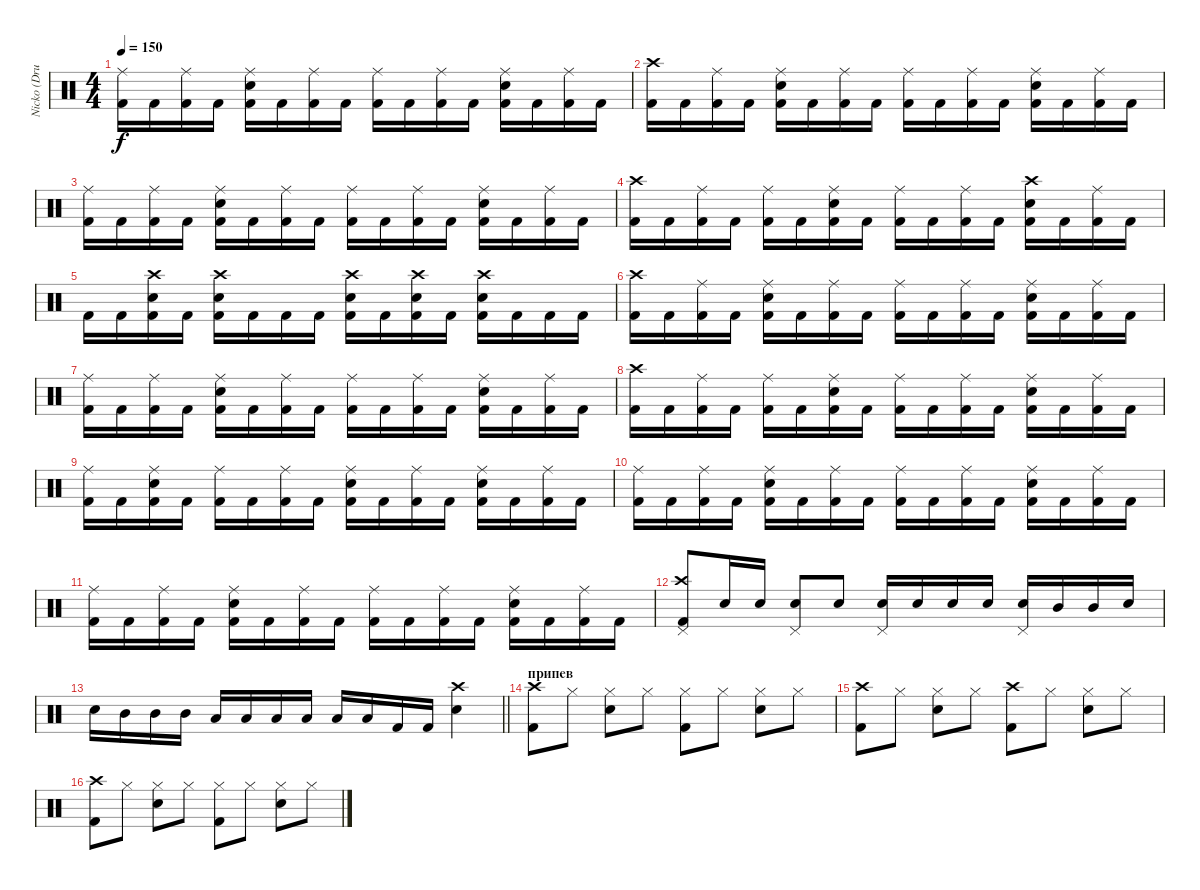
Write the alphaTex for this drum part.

\track ("Nicko (Drums)" "Nicko (Dru") {instrument percussion}
\staff {score}
\articulation defaults
\ts (4 4)
\tempo 150
\clef neutral
\ks c
("Ride (middle)" "Kick (hit) 2").16{dy f} "Kick (hit) 2".16 ("Ride (middle)" "Kick (hit) 2").16 "Kick (hit) 2".16 ("Ride (middle)" "Snare (hit) 2" "Kick (hit) 2").16 "Kick (hit) 2".16 ("Ride (middle)" "Kick (hit) 2").16 "Kick (hit) 2".16 ("Ride (middle)" "Kick (hit) 2").16 "Kick (hit) 2".16 ("Ride (middle)" "Kick (hit) 2").16 "Kick (hit) 2".16 ("Ride (middle)" "Snare (hit) 2" "Kick (hit) 2").16 "Kick (hit) 2".16 ("Ride (middle)" "Kick (hit) 2").16 "Kick (hit) 2".16 |
("Crash high (hit)" "Kick (hit) 2").16 "Kick (hit) 2".16 ("Ride (middle)" "Kick (hit) 2").16 "Kick (hit) 2".16 ("Ride (middle)" "Snare (hit) 2" "Kick (hit) 2").16 "Kick (hit) 2".16 ("Ride (middle)" "Kick (hit) 2").16 "Kick (hit) 2".16 ("Ride (middle)" "Kick (hit) 2").16 "Kick (hit) 2".16 ("Ride (middle)" "Kick (hit) 2").16 "Kick (hit) 2".16 ("Ride (middle)" "Snare (hit) 2" "Kick (hit) 2").16 "Kick (hit) 2".16 ("Ride (middle)" "Kick (hit) 2").16 "Kick (hit) 2".16 |
("Ride (middle)" "Kick (hit) 2").16 "Kick (hit) 2".16 ("Ride (middle)" "Kick (hit) 2").16 "Kick (hit) 2".16 ("Ride (middle)" "Snare (hit) 2" "Kick (hit) 2").16 "Kick (hit) 2".16 ("Ride (middle)" "Kick (hit) 2").16 "Kick (hit) 2".16 ("Ride (middle)" "Kick (hit) 2").16 "Kick (hit) 2".16 ("Ride (middle)" "Kick (hit) 2").16 "Kick (hit) 2".16 ("Ride (middle)" "Snare (hit) 2" "Kick (hit) 2").16 "Kick (hit) 2".16 ("Ride (middle)" "Kick (hit) 2").16 "Kick (hit) 2".16 |
("Crash high (hit)" "Kick (hit) 2").16 "Kick (hit) 2".16 ("Ride (middle)" "Kick (hit) 2").16 "Kick (hit) 2".16 ("Ride (middle)" "Kick (hit) 2").16 "Kick (hit) 2".16 ("Ride (middle)" "Snare (hit) 2" "Kick (hit) 2").16 "Kick (hit) 2".16 ("Ride (middle)" "Kick (hit) 2").16 "Kick (hit) 2".16 ("Ride (middle)" "Kick (hit) 2").16 "Kick (hit) 2".16 ("Crash high (hit)" "Snare (hit) 2" "Kick (hit) 2").16 "Kick (hit) 2".16 ("Ride (middle)" "Kick (hit) 2").16 "Kick (hit) 2".16 |
"Kick (hit) 2".16 "Kick (hit) 2".16 ("Crash high (hit)" "Snare (hit) 2" "Kick (hit) 2").16 "Kick (hit) 2".16 ("Crash high (hit)" "Snare (hit) 2" "Kick (hit) 2").16 "Kick (hit) 2".16 "Kick (hit) 2".16 "Kick (hit) 2".16 ("Crash high (hit)" "Snare (hit) 2" "Kick (hit) 2").16 "Kick (hit) 2".16 ("Crash high (hit)" "Snare (hit) 2" "Kick (hit) 2").16 "Kick (hit) 2".16 ("Crash high (hit)" "Snare (hit) 2" "Kick (hit) 2").16 "Kick (hit) 2".16 "Kick (hit) 2".16 "Kick (hit) 2".16 |
("Crash high (hit)" "Kick (hit) 2").16 "Kick (hit) 2".16 ("Ride (middle)" "Kick (hit) 2").16 "Kick (hit) 2".16 ("Ride (middle)" "Snare (hit) 2" "Kick (hit) 2").16 "Kick (hit) 2".16 ("Ride (middle)" "Kick (hit) 2").16 "Kick (hit) 2".16 ("Ride (middle)" "Kick (hit) 2").16 "Kick (hit) 2".16 ("Ride (middle)" "Kick (hit) 2").16 "Kick (hit) 2".16 ("Ride (middle)" "Snare (hit) 2" "Kick (hit) 2").16 "Kick (hit) 2".16 ("Ride (middle)" "Kick (hit) 2").16 "Kick (hit) 2".16 |
("Ride (middle)" "Kick (hit) 2").16 "Kick (hit) 2".16 ("Ride (middle)" "Kick (hit) 2").16 "Kick (hit) 2".16 ("Ride (middle)" "Snare (hit) 2" "Kick (hit) 2").16 "Kick (hit) 2".16 ("Ride (middle)" "Kick (hit) 2").16 "Kick (hit) 2".16 ("Ride (middle)" "Kick (hit) 2").16 "Kick (hit) 2".16 ("Ride (middle)" "Kick (hit) 2").16 "Kick (hit) 2".16 ("Ride (middle)" "Snare (hit) 2" "Kick (hit) 2").16 "Kick (hit) 2".16 ("Ride (middle)" "Kick (hit) 2").16 "Kick (hit) 2".16 |
("Crash high (hit)" "Kick (hit) 2").16 "Kick (hit) 2".16 ("Ride (middle)" "Kick (hit) 2").16 "Kick (hit) 2".16 ("Ride (middle)" "Kick (hit) 2").16 "Kick (hit) 2".16 ("Ride (middle)" "Snare (hit) 2" "Kick (hit) 2").16 "Kick (hit) 2".16 ("Ride (middle)" "Kick (hit) 2").16 "Kick (hit) 2".16 ("Ride (middle)" "Kick (hit) 2").16 "Kick (hit) 2".16 ("Ride (middle)" "Snare (hit) 2" "Kick (hit) 2").16 "Kick (hit) 2".16 ("Ride (middle)" "Kick (hit) 2").16 "Kick (hit) 2".16 |
("Ride (middle)" "Kick (hit) 2").16 "Kick (hit) 2".16 ("Ride (middle)" "Snare (hit) 2" "Kick (hit) 2").16 "Kick (hit) 2".16 ("Ride (middle)" "Kick (hit) 2").16 "Kick (hit) 2".16 ("Ride (middle)" "Kick (hit) 2").16 "Kick (hit) 2".16 ("Ride (middle)" "Snare (hit) 2" "Kick (hit) 2").16 "Kick (hit) 2".16 ("Ride (middle)" "Kick (hit) 2").16 "Kick (hit) 2".16 ("Ride (middle)" "Snare (hit) 2" "Kick (hit) 2").16 "Kick (hit) 2".16 ("Ride (middle)" "Kick (hit) 2").16 "Kick (hit) 2".16 |
("Ride (middle)" "Kick (hit) 2").16 "Kick (hit) 2".16 ("Ride (middle)" "Kick (hit) 2").16 "Kick (hit) 2".16 ("Ride (middle)" "Snare (hit) 2" "Kick (hit) 2").16 "Kick (hit) 2".16 ("Ride (middle)" "Kick (hit) 2").16 "Kick (hit) 2".16 ("Ride (middle)" "Kick (hit) 2").16 "Kick (hit) 2".16 ("Ride (middle)" "Kick (hit) 2").16 "Kick (hit) 2".16 ("Ride (middle)" "Snare (hit) 2" "Kick (hit) 2").16 "Kick (hit) 2".16 ("Ride (middle)" "Kick (hit) 2").16 "Kick (hit) 2".16 |
("Ride (middle)" "Kick (hit) 2").16 "Kick (hit) 2".16 ("Ride (middle)" "Kick (hit) 2").16 "Kick (hit) 2".16 ("Ride (middle)" "Snare (hit) 2" "Kick (hit) 2").16 "Kick (hit) 2".16 ("Ride (middle)" "Kick (hit) 2").16 "Kick (hit) 2".16 ("Ride (middle)" "Kick (hit) 2").16 "Kick (hit) 2".16 ("Ride (middle)" "Kick (hit) 2").16 "Kick (hit) 2".16 ("Ride (middle)" "Snare (hit) 2" "Kick (hit) 2").16 "Kick (hit) 2".16 ("Ride (middle)" "Kick (hit) 2").16 "Kick (hit) 2".16 |
("Crash high (hit)" "Pedal Hi-Hat (hit)" "Kick (hit) 2").8 "Snare (hit) 2".16 "Snare (hit) 2".16 ("Snare (hit) 2" "Pedal Hi-Hat (hit)").8 "Snare (hit) 2".8 ("Snare (hit) 2" "Pedal Hi-Hat (hit)").16 "Snare (hit) 2".16 "Snare (hit) 2".16 "Snare (hit) 2".16 ("Snare (hit) 2" "Pedal Hi-Hat (hit)").16 "Mid Tom (hit)".16 "Mid Tom (hit)".16 "Snare (hit) 2".16 |
\barLineRight lightlight "Snare (hit) 2".16 "Mid Tom (hit)".16 "Mid Tom (hit)".16 "Mid Tom (hit)".16 "Low Tom (hit)".16 "Low Tom (hit)".16 "Low Tom (hit)".16 "Low Tom (hit)".16 "Low Floor Tom (hit)".16 "Low Floor Tom (hit)".16 "Kick (hit) 2".16 "Kick (hit) 2".16
("Crash high (hit)" "Snare (hit) 2").4 |
\section ("" "припев")
("Crash high (hit)" "Kick (hit) 2").8 "Hi-Hat (closed)".8 ("Hi-Hat (closed)" "Snare (hit) 2").8 "Hi-Hat (closed)".8 ("Hi-Hat (closed)" "Kick (hit) 2").8 "Hi-Hat (closed)".8 ("Hi-Hat (closed)" "Snare (hit) 2").8 "Hi-Hat (closed)".8 |
("Crash high (hit)" "Kick (hit) 2").8 "Hi-Hat (closed)".8 ("Hi-Hat (closed)" "Snare (hit) 2").8 "Hi-Hat (closed)".8 ("Crash high (hit)" "Kick (hit) 2").8 "Hi-Hat (closed)".8 ("Hi-Hat (closed)" "Snare (hit) 2").8 "Hi-Hat (closed)".8 |
("Crash high (hit)" "Kick (hit) 2").8 "Hi-Hat (closed)".8 ("Hi-Hat (closed)" "Snare (hit) 2").8 "Hi-Hat (closed)".8 ("Hi-Hat (closed)" "Kick (hit) 2").8 "Hi-Hat (closed)".8 ("Hi-Hat (closed)" "Snare (hit) 2").8 "Hi-Hat (closed)".8
